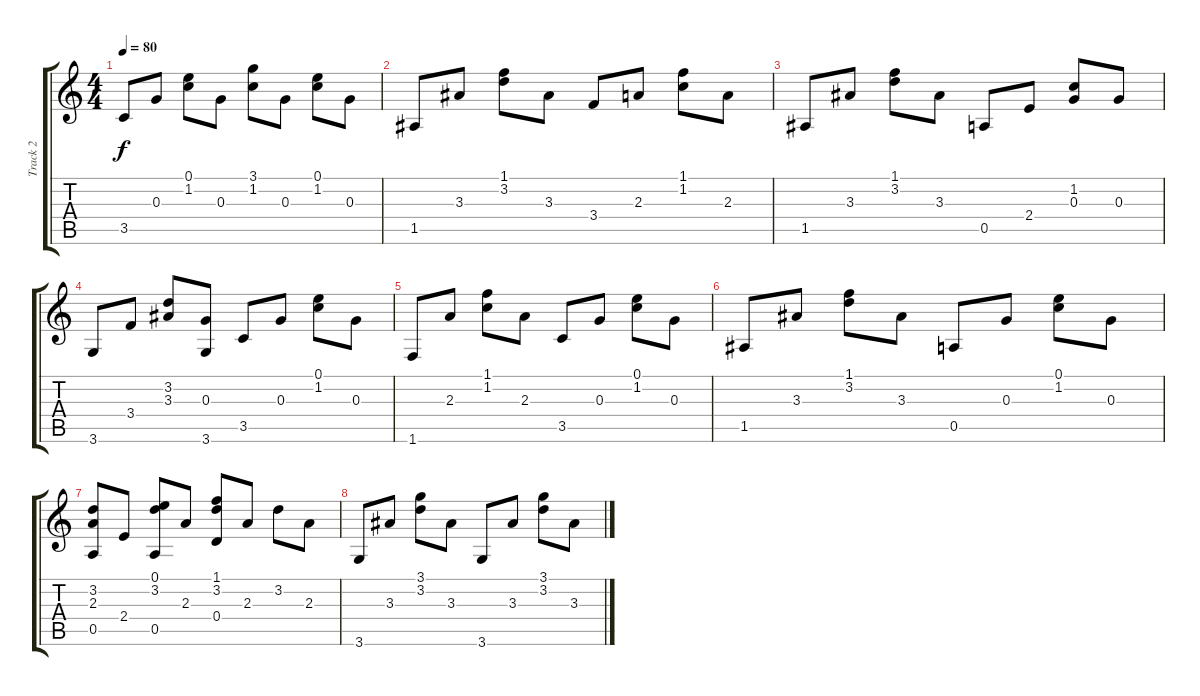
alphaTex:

\track ("Track 2" "Track 2") {instrument acousticguitarsteel}
\staff {score tabs}
\tuning (E4 B3 G3 D3 A2 E2) {hide}
\ts (4 4)
\tempo 80
\clef g2
\ks c
3.5.8{dy f} 0.3.8 (0.1 1.2).8 0.3.8 (3.1 1.2).8 0.3.8 (0.1 1.2).8 0.3.8 |
1.5.8 3.3.8 (1.1 3.2).8 3.3.8 3.4.8 2.3.8 (1.1 1.2).8 2.3.8 |
1.5.8 3.3.8 (1.1 3.2).8 3.3.8 0.5.8 2.4.8 (1.2 0.3).8 0.3.8 |
3.6.8 3.4.8 (3.2 3.3).8 (0.3 3.6).8 3.5.8 0.3.8 (0.1 1.2).8 0.3.8 |
1.6.8 2.3.8 (1.1 1.2).8 2.3.8 3.5.8 0.3.8 (0.1 1.2).8 0.3.8 |
1.5.8 3.3.8 (1.1 3.2).8 3.3.8 0.5.8 0.3.8 (0.1 1.2).8 0.3.8 |
(3.2 2.3 0.5).8 2.4.8 (0.1 3.2 0.5).8 2.3.8 (1.1 3.2 0.4).8 2.3.8 3.2.8 2.3.8 |
3.6.8 3.3.8 (3.1 3.2).8 3.3.8 3.6.8 3.3.8 (3.1 3.2).8 3.3.8
